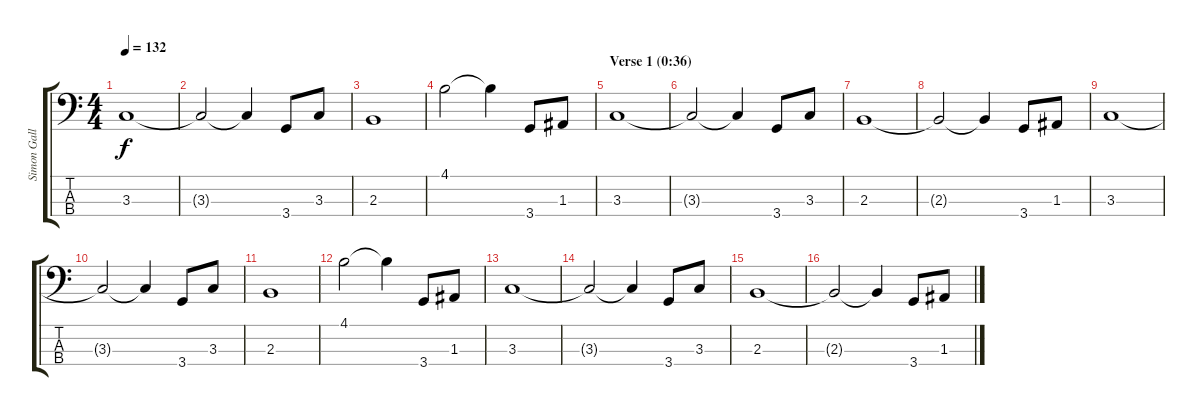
\track ("Simon Gallup (bass)" "Simon Gall") {instrument electricbasspick}
\staff {score tabs}
\tuning (G2 D2 A1 E1) {hide}
\ts (4 4)
\tempo 132
\clef f4
\ks c
3.3.1{dy f} |
3.3{t}.2 3.3{t}.4 3.4.8 3.3.8 |
2.3.1 |
4.1.2 4.1{t}.4 3.4.8 1.3.8 |
\section ("" "Verse 1 (0:36)")
3.3.1 |
3.3{t}.2 3.3{t}.4 3.4.8 3.3.8 |
2.3.1 |
2.3{t}.2 2.3{t}.4 3.4.8 1.3.8 |
3.3.1 |
3.3{t}.2 3.3{t}.4 3.4.8 3.3.8 |
2.3.1 |
4.1.2 4.1{t}.4 3.4.8 1.3.8 |
3.3.1 |
3.3{t}.2 3.3{t}.4 3.4.8 3.3.8 |
2.3.1 |
2.3{t}.2 2.3{t}.4 3.4.8 1.3.8
